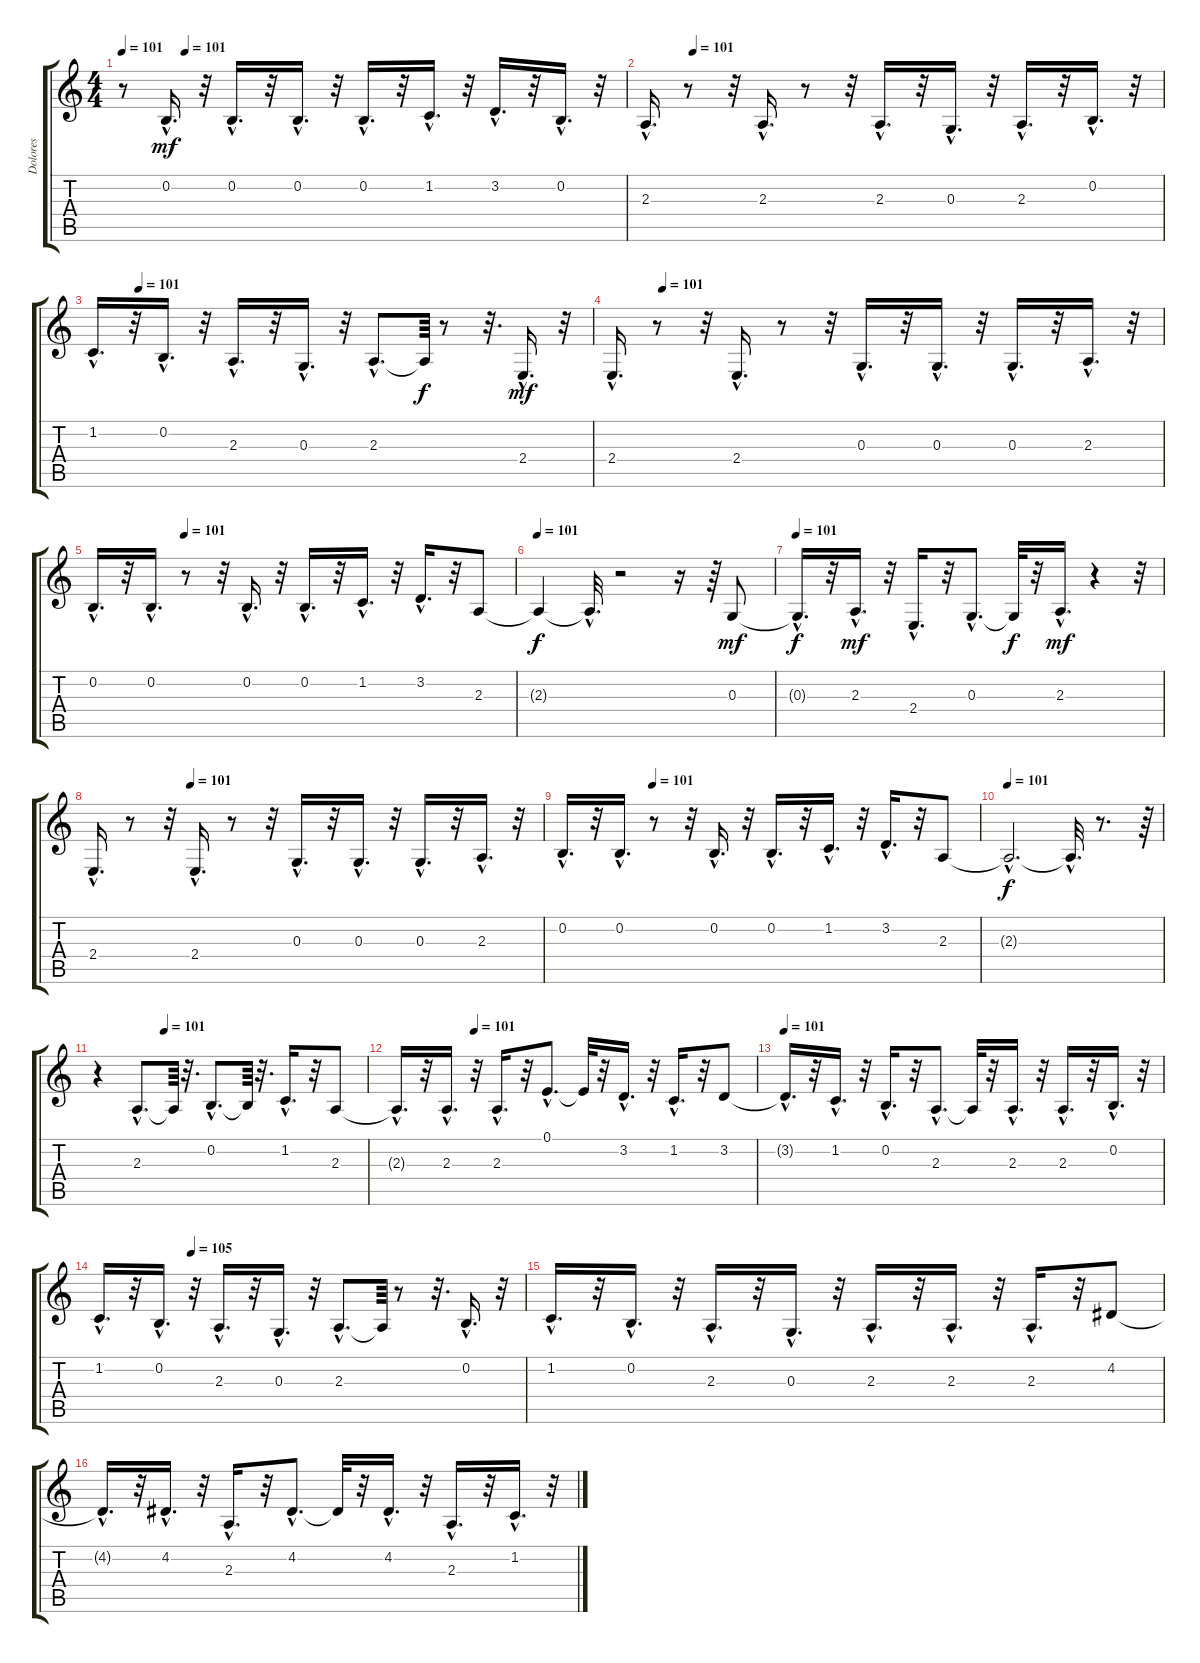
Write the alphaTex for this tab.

\track ("Dolores" "Dolores") {instrument panflute}
\staff {score tabs}
\tuning (E4 B3 G3 D3 A2 E2) {hide}
\ts (4 4)
\tempo 101
\tempo (101 0.125)
\clef g2
\ks c
r.8{dy mf} 0.2{hac}.16{d} r.32 0.2{hac}.16{d} r.32 0.2{hac}.16{d} r.32 0.2{hac}.16{d} r.32 1.2{hac}.16{d} r.32 3.2{hac}.16{d} r.32 0.2{hac}.16{d} r.32 |
\tempo (101 0.09375)
2.3{hac}.16{d} r.8 r.32 2.3{hac}.16{d} r.8 r.32 2.3{hac}.16{d} r.32 0.3{hac}.16{d} r.32 2.3{hac}.16{d} r.32 0.2{hac}.16{d} r.32 |
\tempo (101 0.09375)
1.2{hac}.16{d} r.32 0.2{hac}.16{d} r.32 2.3{hac}.16{d} r.32 0.3{hac}.16{d} r.32 2.3{hac}.8{d} 2.3{t}.64{dy f} r.8 r.32{d} 2.4{hac}.16{d dy mf} r.32 |
\tempo (101 0.09375)
2.4{hac}.16{d} r.8 r.32 2.4{hac}.16{d} r.8 r.32 0.3{hac}.16{d} r.32 0.3{hac}.16{d} r.32 0.3{hac}.16{d} r.32 2.3{hac}.16{d} r.32 |
\tempo (101 0.21875)
0.2{hac}.16{d} r.32 0.2{hac}.16{d} r.8 r.32 0.2{hac}.16{d} r.32 0.2{hac}.16{d} r.32 1.2{hac}.16{d} r.32 3.2{hac}.16{d} r.32 2.3.8 |
\tempo 101
2.3{t}.4{dy f} 2.3{hac t}.32{d} r.2 r.16 r.64 0.3.8{dy mf} |
\tempo 101
0.3{hac t}.16{d dy f} r.32 2.3{hac}.16{d dy mf} r.32 2.4{hac}.16{d} r.32 0.3{hac}.8{d} 0.3{t}.32{dy f} r.32 2.3{hac}.16{d dy mf} r.4 r.32 |
\tempo (101 0.21875)
2.4{hac}.16{d} r.8 r.32 2.4{hac}.16{d} r.8 r.32 0.3{hac}.16{d} r.32 0.3{hac}.16{d} r.32 0.3{hac}.16{d} r.32 2.3{hac}.16{d} r.32 |
\tempo (101 0.21875)
0.2{hac}.16{d} r.32 0.2{hac}.16{d} r.8 r.32 0.2{hac}.16{d} r.32 0.2{hac}.16{d} r.32 1.2{hac}.16{d} r.32 3.2{hac}.16{d} r.32 2.3.8 |
\tempo 101
2.3{hac t}.2{d dy f} 2.3{hac t}.32{d} r.8{d} r.64 |
\tempo (101 0.25)
r.4 2.3{hac}.8{d} 2.3{t}.64 r.32{d} 0.2{hac}.8{d} 0.2{t}.64 r.32{d} 1.2{hac}.16{d} r.32 2.3.8 |
\tempo (101 0.21875)
2.3{hac t}.16{d} r.32 2.3{hac}.16{d} r.32 2.3{hac}.16{d} r.32 0.1{hac}.8{d} 0.1{t}.32 r.32 3.2{hac}.16{d} r.32 1.2{hac}.16{d} r.32 3.2.8 |
\tempo 101
3.2{hac t}.16{d} r.32 1.2{hac}.16{d} r.32 0.2{hac}.16{d} r.32 2.3{hac}.8{d} 2.3{t}.32 r.32 2.3{hac}.16{d} r.32 2.3{hac}.16{d} r.32 0.2{hac}.16{d} r.32 |
\tempo (105 0.21875)
1.2{hac}.16{d} r.32 0.2{hac}.16{d} r.32 2.3{hac}.16{d} r.32 0.3{hac}.16{d} r.32 2.3{hac}.8{d} 2.3{t}.64 r.8 r.32{d} 0.2{hac}.16{d} r.32 |
1.2{hac}.16{d} r.32 0.2{hac}.16{d} r.32 2.3{hac}.16{d} r.32 0.3{hac}.16{d} r.32 2.3{hac}.16{d} r.32 2.3{hac}.16{d} r.32 2.3{hac}.16{d} r.32 4.2.8 |
4.2{hac t}.16{d} r.32 4.2{hac}.16{d} r.32 2.3{hac}.16{d} r.32 4.2{hac}.8{d} 4.2{t}.32 r.32 4.2{hac}.16{d} r.32 2.3{hac}.16{d} r.32 1.2{hac}.16{d} r.32
